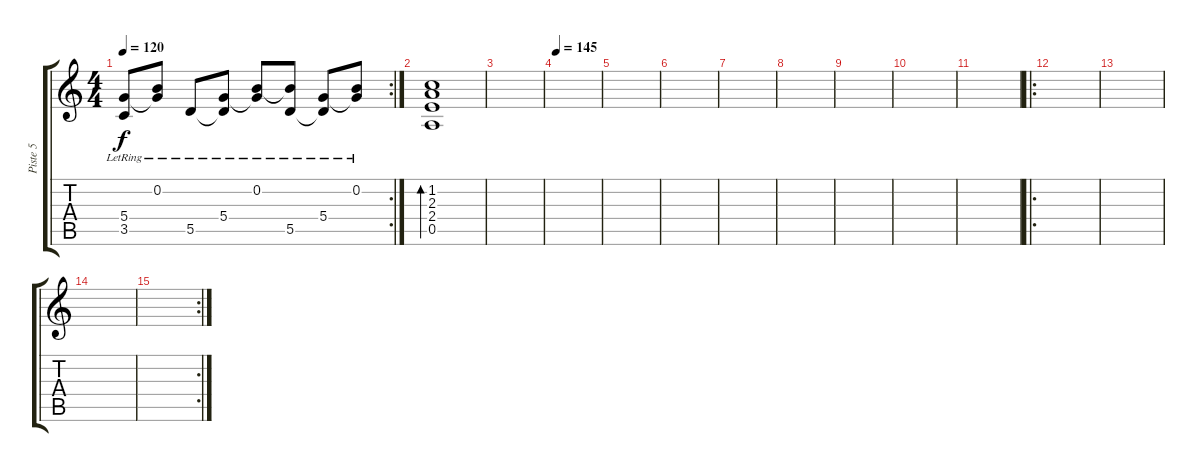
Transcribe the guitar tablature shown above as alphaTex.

\track ("Piste 5" "Piste 5") {instrument electricguitarjazz}
\staff {score tabs}
\tuning (E4 B3 G3 D3 A2 E2) {hide}
\rc 2
\ts (4 4)
\tempo 120
\clef g2
\ks c
(5.4{lr} 3.5{t}).8{dy f} (0.2{lr} 5.4{t}).8 5.5{lr}.8 (5.4{lr} 5.5{t}).8 (0.2{lr} 5.4{t}).8 (0.2{t} 5.5{lr}).8 (5.4{lr} 5.5{t}).8 (0.2{lr} 5.4{t}).8 |
(1.2 2.3 2.4 0.5).1{bd 480} |
|
\tempo 145
|
|
|
|
|
|
|
|
\ro
|
|
|
\rc 2
